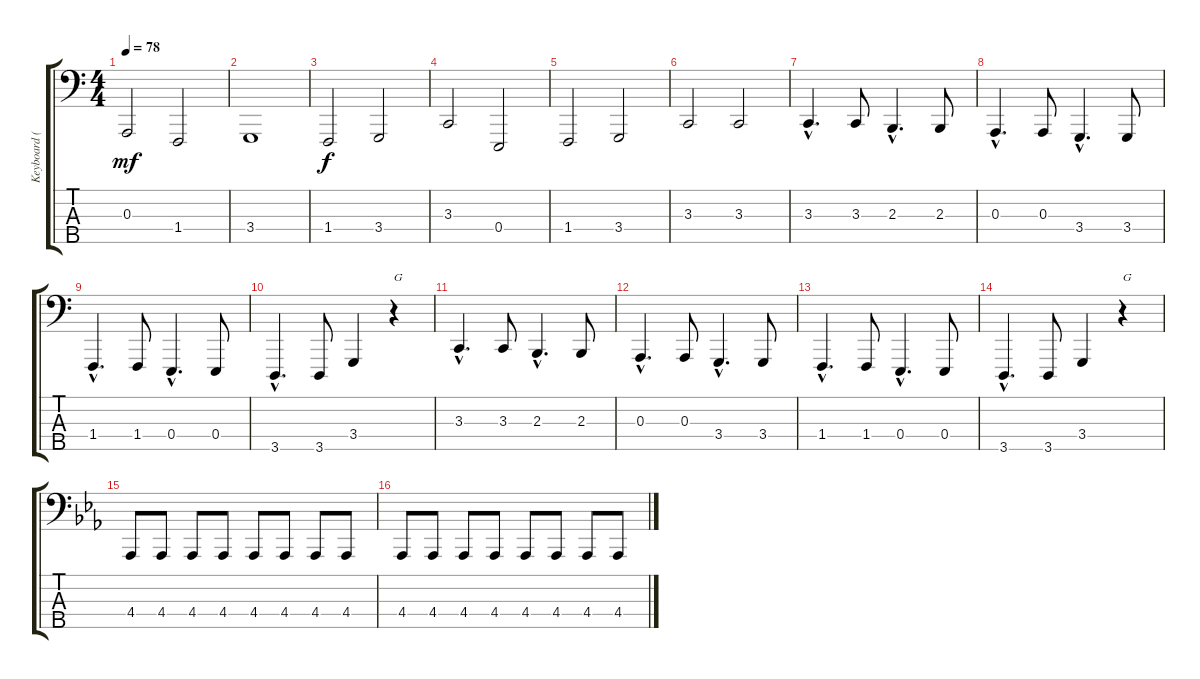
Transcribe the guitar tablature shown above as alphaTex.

\track ("Keyboard (L)" "Keyboard (") {instrument acousticgrandpiano}
\staff {score tabs}
\tuning (G2 D2 A1 E1 B0) {hide}
\ts (4 4)
\tempo 78
\clef f4
\ks c
0.3.2{dy mf} 1.4.2 |
3.4.1 |
1.4.2{dy f} 3.4.2 |
3.3.2 0.4.2 |
1.4.2 3.4.2 |
3.3.2 3.3.2 |
3.3{hac}.4{d} 3.3.8 2.3{hac}.4{d} 2.3.8 |
0.3{hac}.4{d} 0.3.8 3.4{hac}.4{d} 3.4.8 |
1.4{hac}.4{d} 1.4.8 0.4{hac}.4{d} 0.4.8 |
3.5{hac}.4{d} 3.5.8 3.4.4 r.4{txt "G"} |
3.3{hac}.4{d} 3.3.8 2.3{hac}.4{d} 2.3.8 |
0.3{hac}.4{d} 0.3.8 3.4{hac}.4{d} 3.4.8 |
1.4{hac}.4{d} 1.4.8 0.4{hac}.4{d} 0.4.8 |
3.5{hac}.4{d} 3.5.8 3.4.4 r.4{txt "G"} |
\ks eb
4.4.8 4.4.8 4.4.8 4.4.8 4.4.8 4.4.8 4.4.8 4.4.8 |
4.4.8 4.4.8 4.4.8 4.4.8 4.4.8 4.4.8 4.4.8 4.4.8
